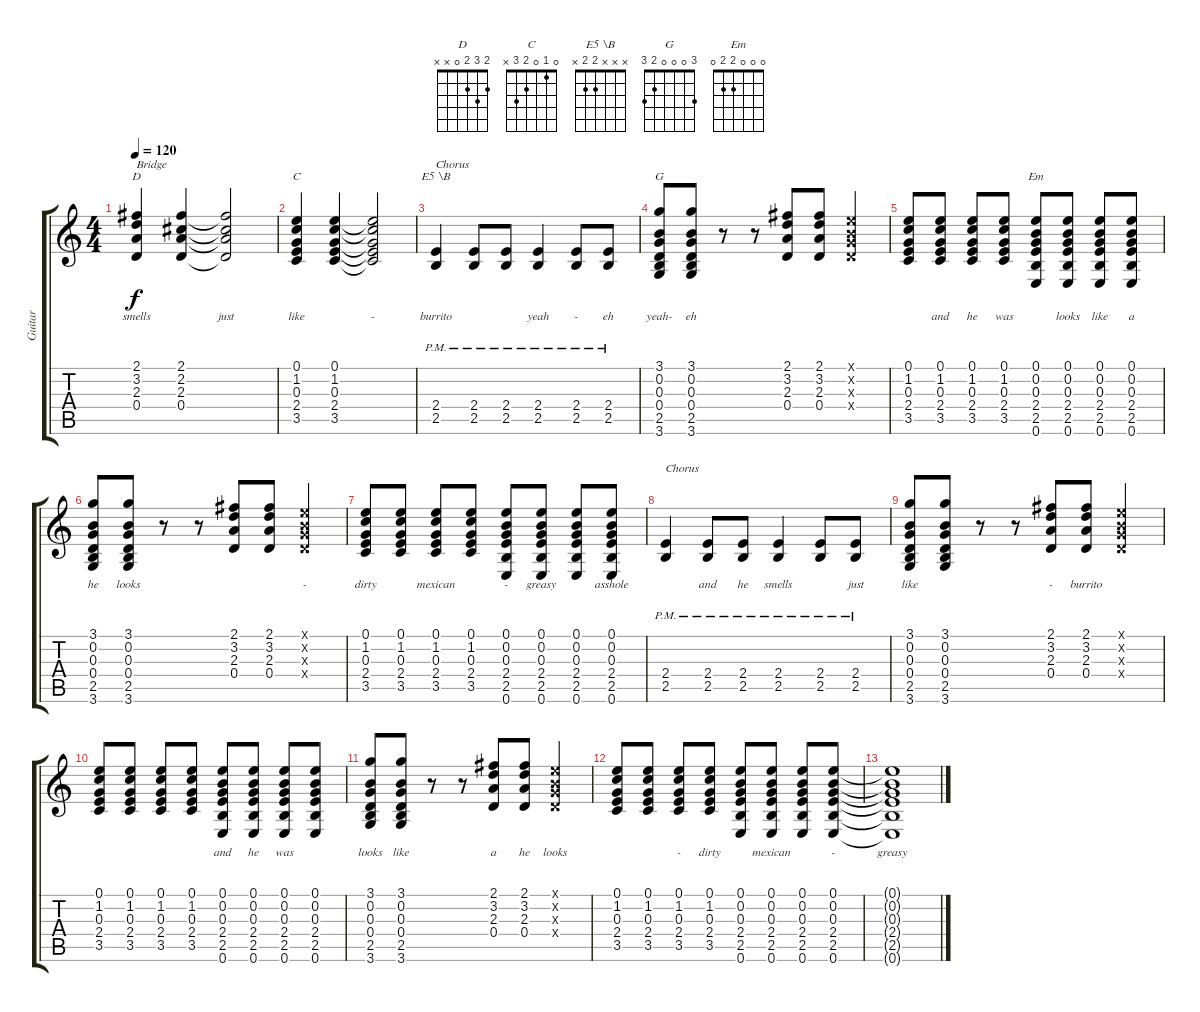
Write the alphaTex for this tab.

\track ("Guitar" "Guitar") {instrument acousticguitarsteel}
\staff {score tabs}
\tuning (E4 B3 G3 D3 A2 E2) {hide}
\chord ("D" 2 3 2 0 x x)
\chord ("C" 0 1 0 2 3 x)
\chord ("E5 \\B" x x x 2 2 x)
\chord ("G" 3 0 0 0 2 3)
\chord ("Em" 0 0 0 2 2 0)
\ts (4 4)
\tempo 120
\clef g2
\ks c
(2.1 3.2 2.3 0.4).4{ch "D" txt "Bridge" lyrics (0 "smells") lyrics (1 "") lyrics (2 "") lyrics (3 "") lyrics (4 "") dy f} (2.1 2.2 2.3 0.4).4{lyrics (0 "") lyrics (1 "") lyrics (2 "") lyrics (3 "") lyrics (4 "")} (2.1{t} 2.2{t} 2.3{t} 0.4{t}).2{lyrics (0 "just") lyrics (1 "") lyrics (2 "") lyrics (3 "") lyrics (4 "")} |
(0.1 1.2 0.3 2.4 3.5).4{ch "C" lyrics (0 "like") lyrics (1 "") lyrics (2 "") lyrics (3 "") lyrics (4 "")} (0.1 1.2 0.3 2.4 3.5).4{lyrics (0 "") lyrics (1 "") lyrics (2 "") lyrics (3 "") lyrics (4 "")} (0.1{t} 1.2{t} 0.3{t} 2.4{t} 3.5{t}).2{lyrics (0 "-") lyrics (1 "") lyrics (2 "") lyrics (3 "") lyrics (4 "")} |
(2.4{pm} 2.5{pm}).4{ch "E5 \\B" txt "Chorus" lyrics (0 "burrito") lyrics (1 "") lyrics (2 "") lyrics (3 "") lyrics (4 "")} (2.4{pm} 2.5{pm}).8{lyrics (0 "") lyrics (1 "") lyrics (2 "") lyrics (3 "") lyrics (4 "")} (2.4{pm} 2.5{pm}).8{lyrics (0 "") lyrics (1 "") lyrics (2 "") lyrics (3 "") lyrics (4 "")} (2.4{pm} 2.5{pm}).4{lyrics (0 "yeah") lyrics (1 "") lyrics (2 "") lyrics (3 "") lyrics (4 "")} (2.4{pm} 2.5{pm}).8{lyrics (0 "-") lyrics (1 "") lyrics (2 "") lyrics (3 "") lyrics (4 "")} (2.4{pm} 2.5{pm}).8{lyrics (0 "eh") lyrics (1 "") lyrics (2 "") lyrics (3 "") lyrics (4 "")} |
(3.1 0.2 0.3 0.4 2.5 3.6).8{ch "G" lyrics (0 "yeah-") lyrics (1 "") lyrics (2 "") lyrics (3 "") lyrics (4 "")} (3.1 0.2 0.3 0.4 2.5 3.6).8{lyrics (0 "eh") lyrics (1 "") lyrics (2 "") lyrics (3 "") lyrics (4 "")} r.8 r.8 (2.1 3.2 2.3 0.4).8{lyrics (0 "") lyrics (1 "") lyrics (2 "") lyrics (3 "") lyrics (4 "")} (2.1 3.2 2.3 0.4).8{lyrics (0 "") lyrics (1 "") lyrics (2 "") lyrics (3 "") lyrics (4 "")} (0.1{x} 0.2{x} 0.3{x} 0.4{x}).4{lyrics (0 "") lyrics (1 "") lyrics (2 "") lyrics (3 "") lyrics (4 "")} |
(0.1 1.2 0.3 2.4 3.5).8{lyrics (0 "") lyrics (1 "") lyrics (2 "") lyrics (3 "") lyrics (4 "")} (0.1 1.2 0.3 2.4 3.5).8{lyrics (0 "and") lyrics (1 "") lyrics (2 "") lyrics (3 "") lyrics (4 "")} (0.1 1.2 0.3 2.4 3.5).8{lyrics (0 "he") lyrics (1 "") lyrics (2 "") lyrics (3 "") lyrics (4 "")} (0.1 1.2 0.3 2.4 3.5).8{lyrics (0 "was") lyrics (1 "") lyrics (2 "") lyrics (3 "") lyrics (4 "")} (0.1 0.2 0.3 2.4 2.5 0.6).8{ch "Em" lyrics (0 "") lyrics (1 "") lyrics (2 "") lyrics (3 "") lyrics (4 "")} (0.1 0.2 0.3 2.4 2.5 0.6).8{lyrics (0 "looks") lyrics (1 "") lyrics (2 "") lyrics (3 "") lyrics (4 "")} (0.1 0.2 0.3 2.4 2.5 0.6).8{lyrics (0 "like") lyrics (1 "") lyrics (2 "") lyrics (3 "") lyrics (4 "")} (0.1 0.2 0.3 2.4 2.5 0.6).8{lyrics (0 "a") lyrics (1 "") lyrics (2 "") lyrics (3 "") lyrics (4 "")} |
(3.1 0.2 0.3 0.4 2.5 3.6).8{lyrics (0 "he") lyrics (1 "") lyrics (2 "") lyrics (3 "") lyrics (4 "")} (3.1 0.2 0.3 0.4 2.5 3.6).8{lyrics (0 "looks") lyrics (1 "") lyrics (2 "") lyrics (3 "") lyrics (4 "")} r.8 r.8 (2.1 3.2 2.3 0.4).8{lyrics (0 "") lyrics (1 "") lyrics (2 "") lyrics (3 "") lyrics (4 "")} (2.1 3.2 2.3 0.4).8{lyrics (0 "") lyrics (1 "") lyrics (2 "") lyrics (3 "") lyrics (4 "")} (0.1{x} 0.2{x} 0.3{x} 0.4{x}).4{lyrics (0 "-") lyrics (1 "") lyrics (2 "") lyrics (3 "") lyrics (4 "")} |
(0.1 1.2 0.3 2.4 3.5).8{lyrics (0 "dirty") lyrics (1 "") lyrics (2 "") lyrics (3 "") lyrics (4 "")} (0.1 1.2 0.3 2.4 3.5).8{lyrics (0 "") lyrics (1 "") lyrics (2 "") lyrics (3 "") lyrics (4 "")} (0.1 1.2 0.3 2.4 3.5).8{lyrics (0 "mexican") lyrics (1 "") lyrics (2 "") lyrics (3 "") lyrics (4 "")} (0.1 1.2 0.3 2.4 3.5).8{lyrics (0 "") lyrics (1 "") lyrics (2 "") lyrics (3 "") lyrics (4 "")} (0.1 0.2 0.3 2.4 2.5 0.6).8{lyrics (0 "-") lyrics (1 "") lyrics (2 "") lyrics (3 "") lyrics (4 "")} (0.1 0.2 0.3 2.4 2.5 0.6).8{lyrics (0 "greasy") lyrics (1 "") lyrics (2 "") lyrics (3 "") lyrics (4 "")} (0.1 0.2 0.3 2.4 2.5 0.6).8{lyrics (0 "") lyrics (1 "") lyrics (2 "") lyrics (3 "") lyrics (4 "")} (0.1 0.2 0.3 2.4 2.5 0.6).8{lyrics (0 "asshole") lyrics (1 "") lyrics (2 "") lyrics (3 "") lyrics (4 "")} |
(2.4{pm} 2.5{pm}).4{txt "Chorus" lyrics (0 "") lyrics (1 "") lyrics (2 "") lyrics (3 "") lyrics (4 "")} (2.4{pm} 2.5{pm}).8{lyrics (0 "and") lyrics (1 "") lyrics (2 "") lyrics (3 "") lyrics (4 "")} (2.4{pm} 2.5{pm}).8{lyrics (0 "he") lyrics (1 "") lyrics (2 "") lyrics (3 "") lyrics (4 "")} (2.4{pm} 2.5{pm}).4{lyrics (0 "smells") lyrics (1 "") lyrics (2 "") lyrics (3 "") lyrics (4 "")} (2.4{pm} 2.5{pm}).8{lyrics (0 "") lyrics (1 "") lyrics (2 "") lyrics (3 "") lyrics (4 "")} (2.4{pm} 2.5{pm}).8{lyrics (0 "just") lyrics (1 "") lyrics (2 "") lyrics (3 "") lyrics (4 "")} |
(3.1 0.2 0.3 0.4 2.5 3.6).8{lyrics (0 "like") lyrics (1 "") lyrics (2 "") lyrics (3 "") lyrics (4 "")} (3.1 0.2 0.3 0.4 2.5 3.6).8{lyrics (0 "") lyrics (1 "") lyrics (2 "") lyrics (3 "") lyrics (4 "")} r.8 r.8 (2.1 3.2 2.3 0.4).8{lyrics (0 "-") lyrics (1 "") lyrics (2 "") lyrics (3 "") lyrics (4 "")} (2.1 3.2 2.3 0.4).8{lyrics (0 "burrito") lyrics (1 "") lyrics (2 "") lyrics (3 "") lyrics (4 "")} (0.1{x} 0.2{x} 0.3{x} 0.4{x}).4{lyrics (0 "") lyrics (1 "") lyrics (2 "") lyrics (3 "") lyrics (4 "")} |
(0.1 1.2 0.3 2.4 3.5).8{lyrics (0 "") lyrics (1 "") lyrics (2 "") lyrics (3 "") lyrics (4 "")} (0.1 1.2 0.3 2.4 3.5).8{lyrics (0 "") lyrics (1 "") lyrics (2 "") lyrics (3 "") lyrics (4 "")} (0.1 1.2 0.3 2.4 3.5).8{lyrics (0 "") lyrics (1 "") lyrics (2 "") lyrics (3 "") lyrics (4 "")} (0.1 1.2 0.3 2.4 3.5).8{lyrics (0 "") lyrics (1 "") lyrics (2 "") lyrics (3 "") lyrics (4 "")} (0.1 0.2 0.3 2.4 2.5 0.6).8{lyrics (0 "and") lyrics (1 "") lyrics (2 "") lyrics (3 "") lyrics (4 "")} (0.1 0.2 0.3 2.4 2.5 0.6).8{lyrics (0 "he") lyrics (1 "") lyrics (2 "") lyrics (3 "") lyrics (4 "")} (0.1 0.2 0.3 2.4 2.5 0.6).8{lyrics (0 "was") lyrics (1 "") lyrics (2 "") lyrics (3 "") lyrics (4 "")} (0.1 0.2 0.3 2.4 2.5 0.6).8{lyrics (0 "") lyrics (1 "") lyrics (2 "") lyrics (3 "") lyrics (4 "")} |
(3.1 0.2 0.3 0.4 2.5 3.6).8{lyrics (0 "looks") lyrics (1 "") lyrics (2 "") lyrics (3 "") lyrics (4 "")} (3.1 0.2 0.3 0.4 2.5 3.6).8{lyrics (0 "like") lyrics (1 "") lyrics (2 "") lyrics (3 "") lyrics (4 "")} r.8 r.8 (2.1 3.2 2.3 0.4).8{lyrics (0 "a") lyrics (1 "") lyrics (2 "") lyrics (3 "") lyrics (4 "")} (2.1 3.2 2.3 0.4).8{lyrics (0 "he") lyrics (1 "") lyrics (2 "") lyrics (3 "") lyrics (4 "")} (0.1{x} 0.2{x} 0.3{x} 0.4{x}).4{lyrics (0 "looks") lyrics (1 "") lyrics (2 "") lyrics (3 "") lyrics (4 "")} |
(0.1 1.2 0.3 2.4 3.5).8{lyrics (0 "") lyrics (1 "") lyrics (2 "") lyrics (3 "") lyrics (4 "")} (0.1 1.2 0.3 2.4 3.5).8{lyrics (0 "") lyrics (1 "") lyrics (2 "") lyrics (3 "") lyrics (4 "")} (0.1 1.2 0.3 2.4 3.5).8{lyrics (0 "-") lyrics (1 "") lyrics (2 "") lyrics (3 "") lyrics (4 "")} (0.1 1.2 0.3 2.4 3.5).8{lyrics (0 "dirty") lyrics (1 "") lyrics (2 "") lyrics (3 "") lyrics (4 "")} (0.1 0.2 0.3 2.4 2.5 0.6).8{lyrics (0 "") lyrics (1 "") lyrics (2 "") lyrics (3 "") lyrics (4 "")} (0.1 0.2 0.3 2.4 2.5 0.6).8{lyrics (0 "mexican") lyrics (1 "") lyrics (2 "") lyrics (3 "") lyrics (4 "")} (0.1 0.2 0.3 2.4 2.5 0.6).8{lyrics (0 "") lyrics (1 "") lyrics (2 "") lyrics (3 "") lyrics (4 "")} (0.1 0.2 0.3 2.4 2.5 0.6).8{lyrics (0 "-") lyrics (1 "") lyrics (2 "") lyrics (3 "") lyrics (4 "")} |
(0.1{t} 0.2{t} 0.3{t} 2.4{t} 2.5{t} 0.6{t}).1{lyrics (0 "greasy") lyrics (1 "") lyrics (2 "") lyrics (3 "") lyrics (4 "")}
